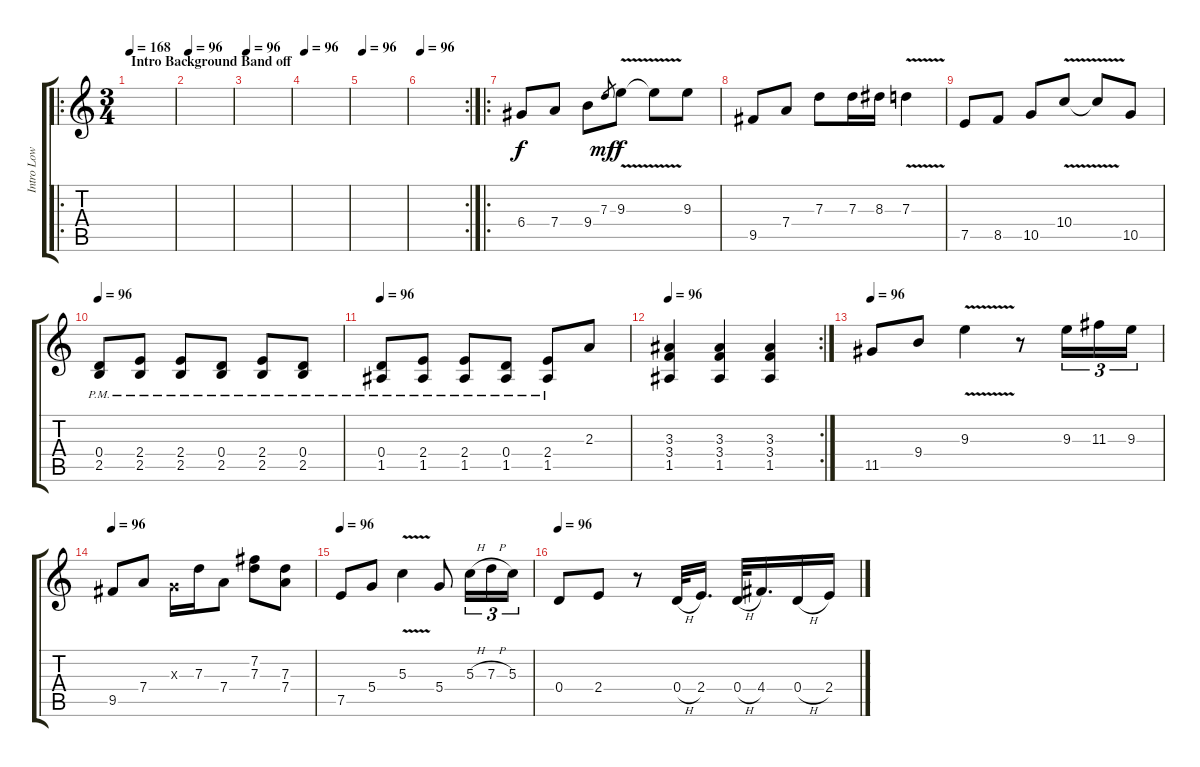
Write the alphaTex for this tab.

\track ("Intro Low" "Intro Low") {instrument electricguitarclean}
\staff {score tabs}
\tuning (E4 B3 G3 D3 A2 E2) {hide}
\ro
\ts (3 4)
\section ("" "Intro Background Band off")
\tempo 168
\tempo 96
\tempo 168
\clef g2
\ks c
|
\tempo 96
|
\tempo 96
|
\tempo 96
|
\tempo 96
|
\rc 2
\tempo 96
|
\ro
6.4.8{instrument electricguitarclean} 7.4.8 9.4.8 7.3.8{gr dy mf} 9.3{v}.8{dy f} 9.3{t}.8 9.3.8 |
9.5.8 7.4.8 7.3.8 7.3.16 8.3.16 7.3{v}.4 |
7.5.8 8.5.8 10.5.8 10.4{v}.8 10.4{t}.8 10.5.8 |
\tempo 96
(0.4{pm} 2.5{pm}).8{instrument distortionguitar} (2.4{pm} 2.5{pm}).8 (2.4{pm} 2.5{pm}).8 (0.4{pm} 2.5{pm}).8 (2.4{pm} 2.5{pm}).8 (0.4{pm} 2.5{pm}).8 |
\tempo 96
(0.4{pm} 1.5{pm}).8 (2.4{pm} 1.5{pm}).8 (2.4{pm} 1.5{pm}).8 (0.4{pm} 1.5{pm}).8 (2.4{pm} 1.5{pm}).8 2.3.8 |
\rc 2
\tempo 96
(3.3 3.4 1.5).4 (3.3 3.4 1.5).4 (3.3 3.4 1.5).4 |
\tempo 96
11.5.8 9.4.8 9.3{v}.4 r.8 9.3.16{tu (3 2)} 11.3.16{tu (3 2)} 9.3.16{tu (3 2)} |
\tempo 96
9.5.8 7.4.8 0.3{x}.16 7.3.16 7.4.8 (7.2 7.3).8 (7.3 7.4).8 |
\tempo 96
7.5.8 5.4.8 5.3{v}.4 5.4.8 5.3{h}.16{tu (3 2)} 7.3{h}.16{tu (3 2)} 5.3.16{tu (3 2)} |
\tempo 96
0.4.8 2.4.8 r.8 0.4{h}.32 2.4.16{d} 0.4{h}.32 4.4.16{d} 0.4{h}.16 2.4.16
